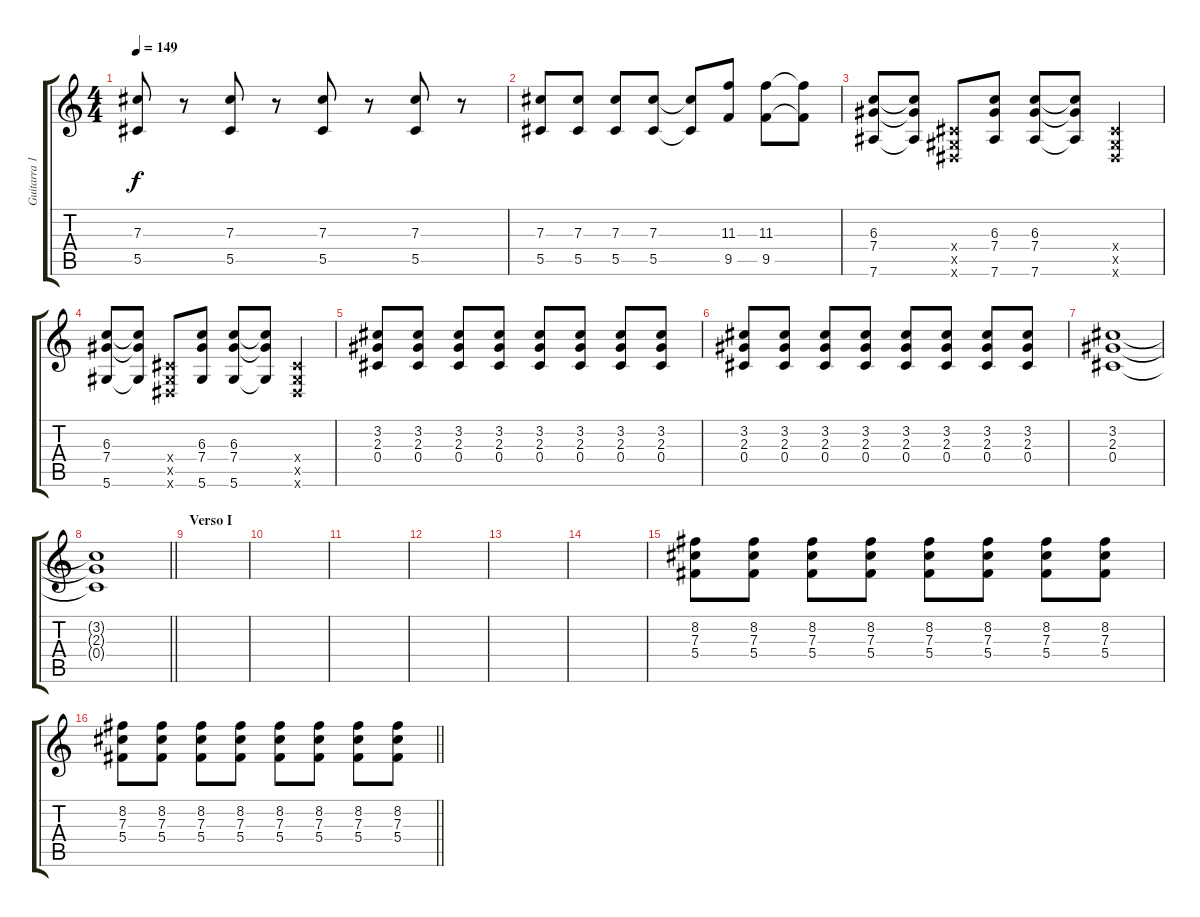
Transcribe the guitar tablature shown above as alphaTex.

\track ("Guitarra 1" "Guitarra 1") {instrument overdrivenguitar}
\staff {score tabs}
\tuning (Eb4 Bb3 Gb3 Db3 Ab2 Eb2) {hide}
\ts (4 4)
\tempo 149
\clef g2
\ks c
(7.3 5.5).8{dy f} r.8 (7.3 5.5).8 r.8 (7.3 5.5).8 r.8 (7.3 5.5).8 r.8 |
(7.3 5.5).8 (7.3 5.5).8 (7.3 5.5).8 (7.3 5.5).8 (7.3{t} 5.5{t}).8 (11.3 9.5).8 (11.3 9.5).8 (11.3{t} 9.5{t}).8 |
(6.3 7.4 7.6).8 (6.3{t} 7.4{t} 7.6{t}).8 (0.4{x} 0.5{x} 0.6{x}).8 (6.3 7.4 7.6).8 (6.3 7.4 7.6).8 (6.3{t} 7.4{t} 7.6{t}).8 (0.4{x} 0.5{x} 0.6{x}).4 |
(6.3 7.4 5.6).8 (6.3{t} 7.4{t} 5.6{t}).8 (0.4{x} 0.5{x} 0.6{x}).8 (6.3 7.4 5.6).8 (6.3 7.4 5.6).8 (6.3{t} 7.4{t} 5.6{t}).8 (0.4{x} 0.5{x} 0.6{x}).4 |
(3.2 2.3 0.4).8 (3.2 2.3 0.4).8 (3.2 2.3 0.4).8 (3.2 2.3 0.4).8 (3.2 2.3 0.4).8 (3.2 2.3 0.4).8 (3.2 2.3 0.4).8 (3.2 2.3 0.4).8 |
(3.2 2.3 0.4).8 (3.2 2.3 0.4).8 (3.2 2.3 0.4).8 (3.2 2.3 0.4).8 (3.2 2.3 0.4).8 (3.2 2.3 0.4).8 (3.2 2.3 0.4).8 (3.2 2.3 0.4).8 |
(3.2 2.3 0.4).1 |
\barLineRight lightlight
(3.2{t} 2.3{t} 0.4{t}).1 |
\section ("" "Verso I")
|
|
|
|
|
|
(8.2 7.3 5.4).8 (8.2 7.3 5.4).8 (8.2 7.3 5.4).8 (8.2 7.3 5.4).8 (8.2 7.3 5.4).8 (8.2 7.3 5.4).8 (8.2 7.3 5.4).8 (8.2 7.3 5.4).8 |
\barLineRight lightlight
(8.2 7.3 5.4).8 (8.2 7.3 5.4).8 (8.2 7.3 5.4).8 (8.2 7.3 5.4).8 (8.2 7.3 5.4).8 (8.2 7.3 5.4).8 (8.2 7.3 5.4).8 (8.2 7.3 5.4).8
